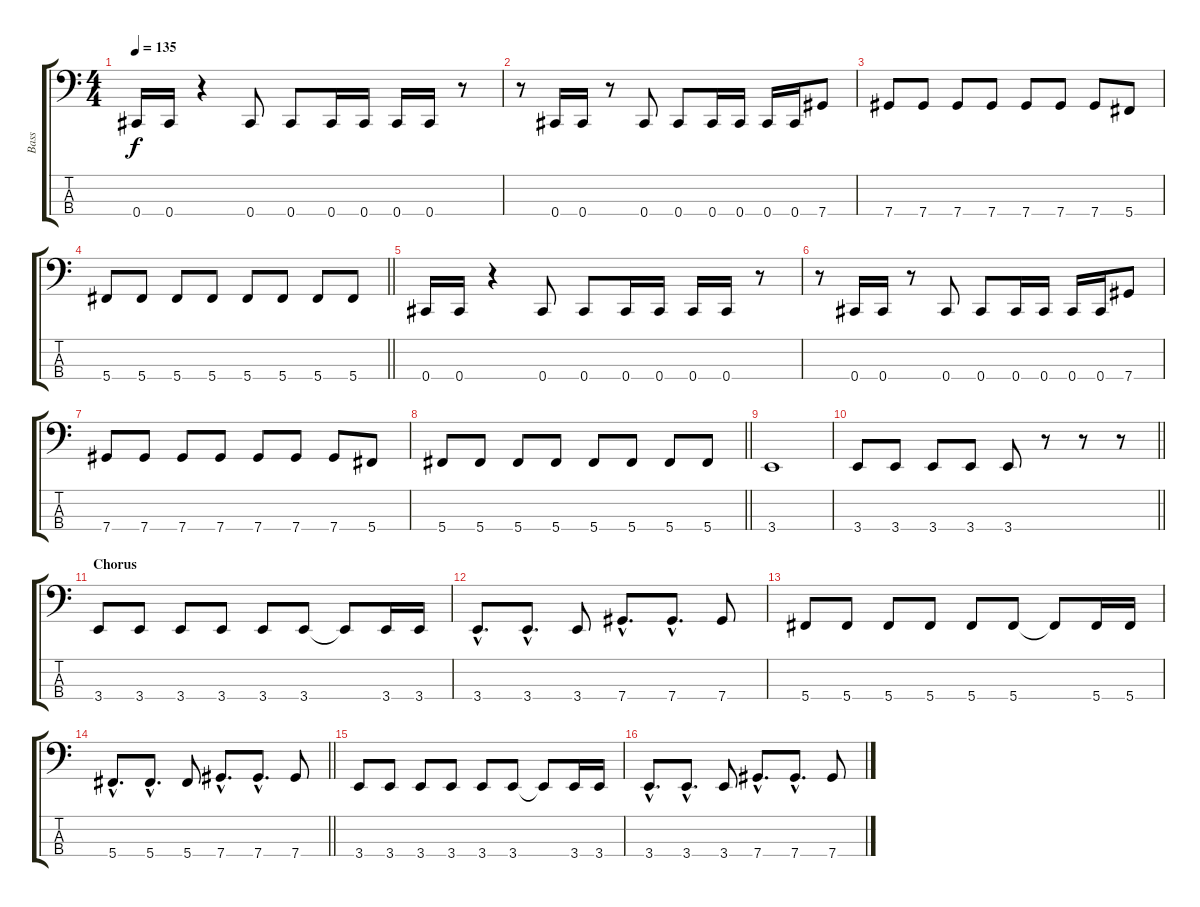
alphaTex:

\track ("Bass" "Bass") {instrument electricbassfinger}
\staff {score tabs}
\tuning (Gb2 Db2 Ab1 Db1) {hide}
\ts (4 4)
\tempo 135
\clef f4
\ks c
0.4.16{dy f} 0.4.16 r.4 0.4.8 0.4.8 0.4.16 0.4.16 0.4.16 0.4.16 r.8 |
r.8 0.4.16 0.4.16 r.8 0.4.8 0.4.8 0.4.16 0.4.16 0.4.16 0.4.16 7.4.8 |
7.4.8 7.4.8 7.4.8 7.4.8 7.4.8 7.4.8 7.4.8 5.4.8 |
\barLineRight lightlight
5.4.8 5.4.8 5.4.8 5.4.8 5.4.8 5.4.8 5.4.8 5.4.8 |
0.4.16 0.4.16 r.4 0.4.8 0.4.8 0.4.16 0.4.16 0.4.16 0.4.16 r.8 |
r.8 0.4.16 0.4.16 r.8 0.4.8 0.4.8 0.4.16 0.4.16 0.4.16 0.4.16 7.4.8 |
7.4.8 7.4.8 7.4.8 7.4.8 7.4.8 7.4.8 7.4.8 5.4.8 |
\barLineRight lightlight
5.4.8 5.4.8 5.4.8 5.4.8 5.4.8 5.4.8 5.4.8 5.4.8 |
3.4.1 |
\barLineRight lightlight
3.4.8 3.4.8 3.4.8 3.4.8 3.4.8 r.8 r.8 r.8 |
\section ("" "Chorus")
3.4.8 3.4.8 3.4.8 3.4.8 3.4.8 3.4.8 3.4{t}.8 3.4.16 3.4.16 |
3.4{hac}.8{d} 3.4{hac}.8{d} 3.4.8 7.4{hac}.8{d} 7.4{hac}.8{d} 7.4.8 |
5.4.8 5.4.8 5.4.8 5.4.8 5.4.8 5.4.8 5.4{t}.8 5.4.16 5.4.16 |
\barLineRight lightlight
5.4{hac}.8{d} 5.4{hac}.8{d} 5.4.8 7.4{hac}.8{d} 7.4{hac}.8{d} 7.4.8 |
3.4.8 3.4.8 3.4.8 3.4.8 3.4.8 3.4.8 3.4{t}.8 3.4.16 3.4.16 |
3.4{hac}.8{d} 3.4{hac}.8{d} 3.4.8 7.4{hac}.8{d} 7.4{hac}.8{d} 7.4.8
